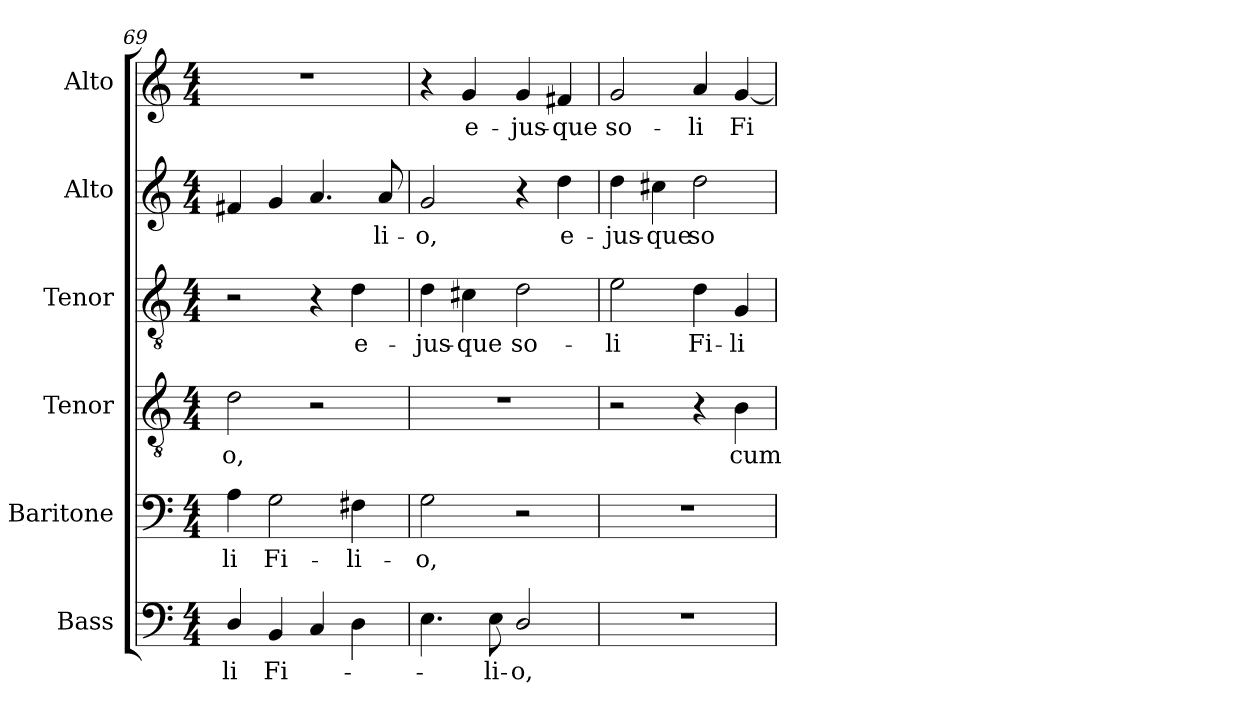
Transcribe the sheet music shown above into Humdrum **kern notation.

**kern	**text	**kern	**text	**kern	**text	**kern	**text	**kern	**text	**kern	**text
*part6	*part6	*part5	*part5	*part4	*part4	*part3	*part3	*part2	*part2	*part1	*part1
*staff6	*staff6	*staff5	*staff5	*staff4	*staff4	*staff3	*staff3	*staff2	*staff2	*staff1	*staff1
*I"Bass	*	*I"Baritone	*	*I"Tenor	*	*I"Tenor	*	*I"Alto	*	*I"Alto	*
*I'B.	*	*I'Bar.	*	*I'T.	*	*I'T.	*	*I'A.	*	*	*
*clefF4	*	*clefF4	*	*clefGv2	*	*clefGv2	*	*clefG2	*	*clefG2	*
*	*	*	*	*ITrd7c12	*	*ITrd7c12	*	*	*	*	*
*k[]	*	*k[]	*	*k[]	*	*k[]	*	*k[]	*	*k[]	*
*C:	*	*C:	*	*C:	*	*C:	*	*C:	*	*C:	*
*M4/4	*	*M4/4	*	*M4/4	*	*M4/4	*	*M4/4	*	*M4/4	*
=69	=69	=69	=69	=69	=69	=69	=69	=69	=69	=69	=69
!	!LO:LY:b:color=#000000	!	!	!	!	!	!	!	!	!	!
!	!	!	!LO:LY:b:color=#000000	!	!	!	!	!	!	!	!
!	!	!	!	!	!LO:LY:b:color=#000000	!	!	!	!	!	!
4Di/	-li	4Ai\	-li	2Di\	-o,	2r	.	4f#Xi/	.	1r	.
!	!LO:LY:b:color=#000000	!	!	!	!	!	!	!	!	!	!
!	!	!	!LO:LY:b:color=#000000	!	!	!	!	!	!	!	!
4BBi/	Fi-	2Gi\	Fi-	.	.	.	.	4gi/	.	.	.
4Ci/	.	.	.	2r	.	4r	.	4.ai/	.	.	.
!	!	!	!LO:LY:b:color=#000000	!	!	!	!	!	!	!	!
!	!	!	!	!	!	!	!LO:LY:b:color=#000000	!	!	!	!
4Di\	.	4F#Xi\	-li-	.	.	4Di\	e-	.	.	.	.
!	!	!	!	!	!	!	!	!	!LO:LY:b:color=#000000	!	!
.	.	.	.	.	.	.	.	8ai/	-li-	.	.
!!LO:PB:g=z
=70	=70	=70	=70	=70	=70	=70	=70	=70	=70	=70	=70
!	!	!	!LO:LY:b:color=#000000	!	!	!	!	!	!	!	!
!	!	!	!	!	!	!	!LO:LY:b:color=#000000	!	!	!	!
!	!	!	!	!	!	!	!	!	!LO:LY:b:color=#000000	!	!
4.Ei\	.	2Gi\	-o,	1r	.	4Di\	-jus-	2gi/	-o,	4r	.
!	!	!	!	!	!	!	!LO:LY:b:color=#000000	!	!	!	!
!	!	!	!	!	!	!	!	!	!	!	!LO:LY:b:color=#000000
.	.	.	.	.	.	4C#Xi\	-que	.	.	4gi/	e-
!	!LO:LY:b:color=#000000	!	!	!	!	!	!	!	!	!	!
8Ei\	-li-	.	.	.	.	.	.	.	.	.	.
!	!LO:LY:b:color=#000000	!	!	!	!	!	!	!	!	!	!
!	!	!	!	!	!	!	!LO:LY:b:color=#000000	!	!	!	!
!	!	!	!	!	!	!	!	!	!	!	!LO:LY:b:color=#000000
2Di/	-o,	2r	.	.	.	2Di\	so-	4r	.	4gi/	-jus-
!	!	!	!	!	!	!	!	!	!LO:LY:b:color=#000000	!	!
!	!	!	!	!	!	!	!	!	!	!	!LO:LY:b:color=#000000
.	.	.	.	.	.	.	.	4ddi\	e-	4f#Xi/	-que
=71	=71	=71	=71	=71	=71	=71	=71	=71	=71	=71	=71
!	!	!	!	!	!	!	!LO:LY:b:color=#000000	!	!	!	!
!	!	!	!	!	!	!	!	!	!LO:LY:b:color=#000000	!	!
!	!	!	!	!	!	!	!	!	!	!	!LO:LY:b:color=#000000
1r	.	1r	.	2r	.	2Ei\	-li	4ddi\	-jus-	2gi/	so-
!	!	!	!	!	!	!	!	!	!LO:LY:b:color=#000000	!	!
.	.	.	.	.	.	.	.	4cc#Xi\	-que	.	.
!	!	!	!	!	!	!	!LO:LY:b:color=#000000	!	!	!	!
!	!	!	!	!	!	!	!	!	!LO:LY:b:color=#000000	!	!
!	!	!	!	!	!	!	!	!	!	!	!LO:LY:b:color=#000000
.	.	.	.	4r	.	4Di\	Fi-	2ddi\	so-	4ai/	-li
!	!	!	!	!	!LO:LY:b:color=#000000	!	!	!	!	!	!
!	!	!	!	!	!	!	!LO:LY:b:color=#000000	!	!	!	!
!	!	!	!	!	!	!	!	!	!	!	!LO:LY:b:color=#000000
.	.	.	.	4BBi\	cum	4GGi/	-li-	.	.	[4gi/	Fi-
=	=	=	=	=	=	=	=	=	=	=	=
*-	*-	*-	*-	*-	*-	*-	*-	*-	*-	*-	*-
